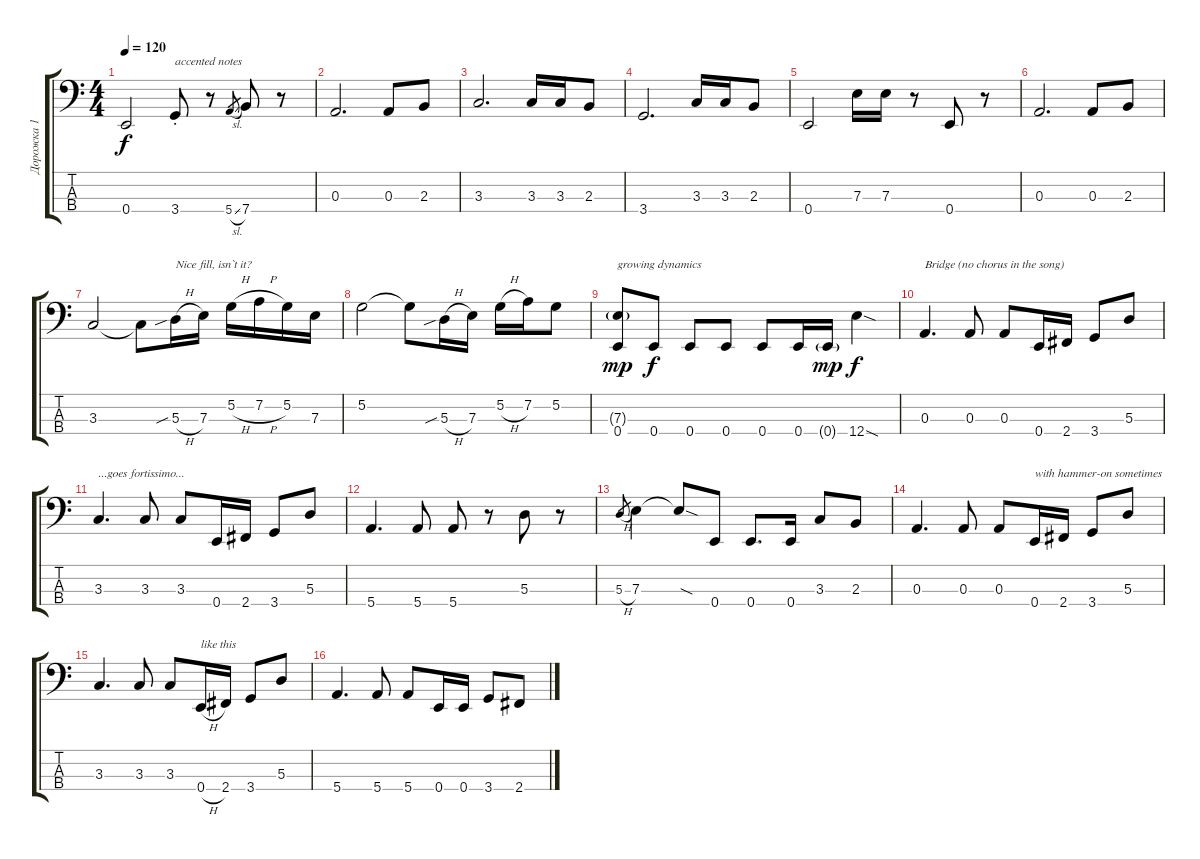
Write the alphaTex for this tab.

\track ("Дорожка 1" "Дорожка 1") {instrument electricbassfinger}
\staff {score tabs}
\tuning (G2 D2 A1 E1) {hide}
\ts (4 4)
\tempo 120
\clef f4
\ks c
0.4.2{dy f} 3.4{st}.8{txt "accented notes"} r.8 5.4{sl}.8{gr} 7.4.8 r.8 |
0.3.2{d} 0.3.8 2.3.8 |
3.3.2{d} 3.3.16 3.3.16 2.3.8 |
3.4.2{d} 3.3.16 3.3.16 2.3.8 |
0.4.2 7.3.16 7.3.16 r.8 0.4.8 r.8 |
0.3.2{d} 0.3.8 2.3.8 |
3.3.2 3.3{t}.8 5.3{sib h}.16{txt "Nice fill, isn`t it?"} 7.3.16 5.2{h}.16 7.2{h}.16 5.2.16 7.3.16 |
5.2.2 5.2{t}.8 5.3{sib h}.16 7.3.16 5.2{h}.16 7.2.16 5.2.8 |
(7.3{g} 0.4).8{txt "growing dynamics" dy mp} 0.4.8{dy f} 0.4.8 0.4.8 0.4.8 0.4.16 0.4{g}.16{dy mp} 12.4{sod}.4{dy f} |
0.3.4{d txt "Bridge (no chorus in the song)"} 0.3.8 0.3.8 0.4.16 2.4.16 3.4.8 5.3.8 |
3.3.4{d txt "...goes fortissimo..."} 3.3.8 3.3.8 0.4.16 2.4.16 3.4.8 5.3.8 |
5.4.4{d} 5.4.8 5.4.8 r.8 5.3.8 r.8 |
5.3{h}.8{gr} 7.3.4 7.3{sod t}.8 0.4.8 0.4.8{d} 0.4.16 3.3.8 2.3.8 |
0.3.4{d} 0.3.8 0.3.8 0.4.16{txt "with hammer-on sometimes"} 2.4.16 3.4.8 5.3.8 |
3.3.4{d} 3.3.8 3.3.8 0.4{h}.16{txt "like this"} 2.4.16 3.4.8 5.3.8 |
5.4.4{d} 5.4.8 5.4.8 0.4.16 0.4.16 3.4.8 2.4.8
